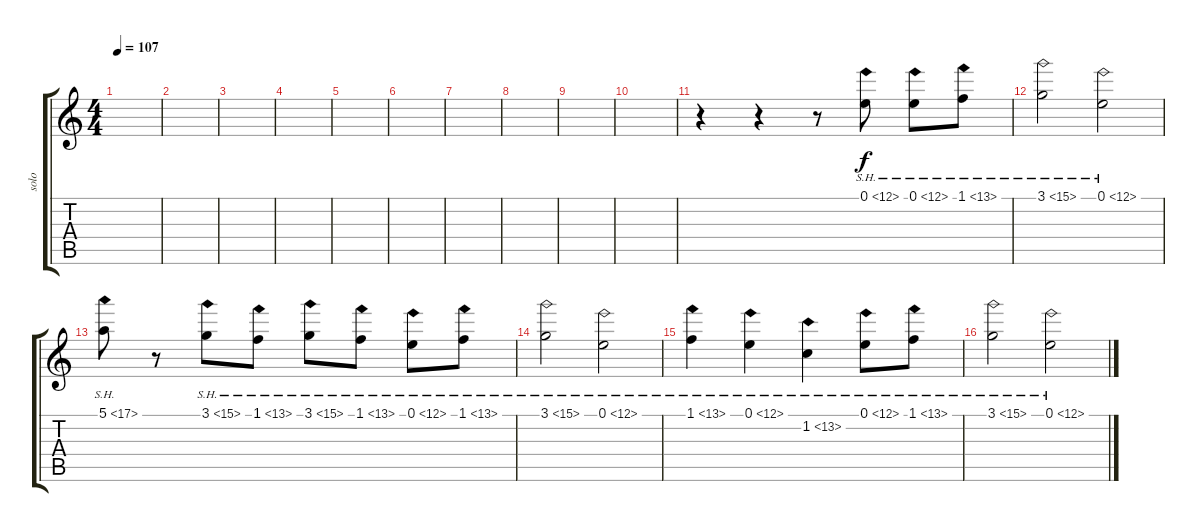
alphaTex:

\track ("solo" "solo") {instrument overdrivenguitar}
\staff {score tabs}
\tuning (E4 B3 G3 D3 A2 E2) {hide}
\ts (4 4)
\tempo 107
\clef g2
\ks c
|
|
|
|
|
|
|
|
|
|
r.4 r.4 r.8 0.1{sh 12}.8 0.1{sh 12}.8 1.1{sh 12}.8 |
3.1{sh 12}.2 0.1{sh 12}.2 |
5.1{sh 12}.8 r.8 3.1{sh 12}.8 1.1{sh 12}.8 3.1{sh 12}.8 1.1{sh 12}.8 0.1{sh 12}.8 1.1{sh 12}.8 |
3.1{sh 12}.2 0.1{sh 12}.2 |
1.1{sh 12}.4 0.1{sh 12}.4 1.2{sh 12}.4 0.1{sh 12}.8 1.1{sh 12}.8 |
3.1{sh 12}.2 0.1{sh 12}.2
